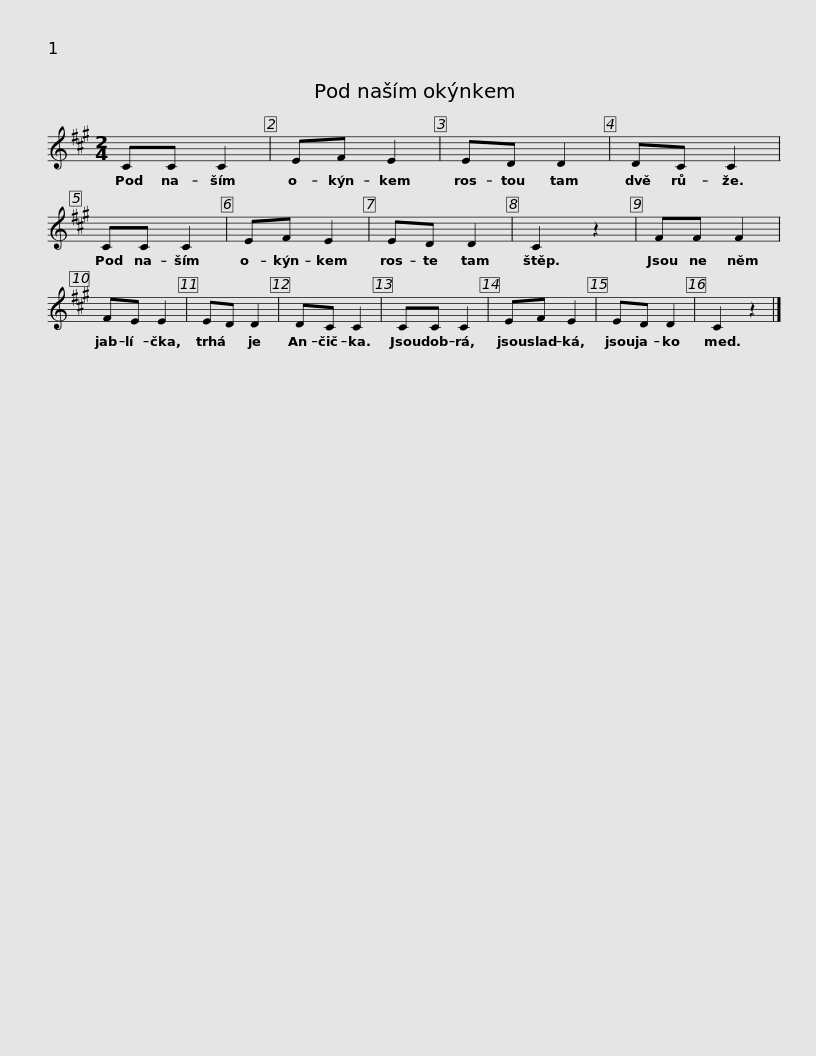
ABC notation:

X:1
L:1/8
M:2/4
I:linebreak $
K:A
V:1 treble
V:1
 CC C2 | EF E2 | ED D2 | DC C2 | CC C2 |$ %5
 EF E2 | ED D2 | C2 z2 | FF F2 | FE E2 |$ %10
 ED D2 | DC C2 | CC C2 | EF E2 | ED D2 | %15
 C2 z2 |] %16
